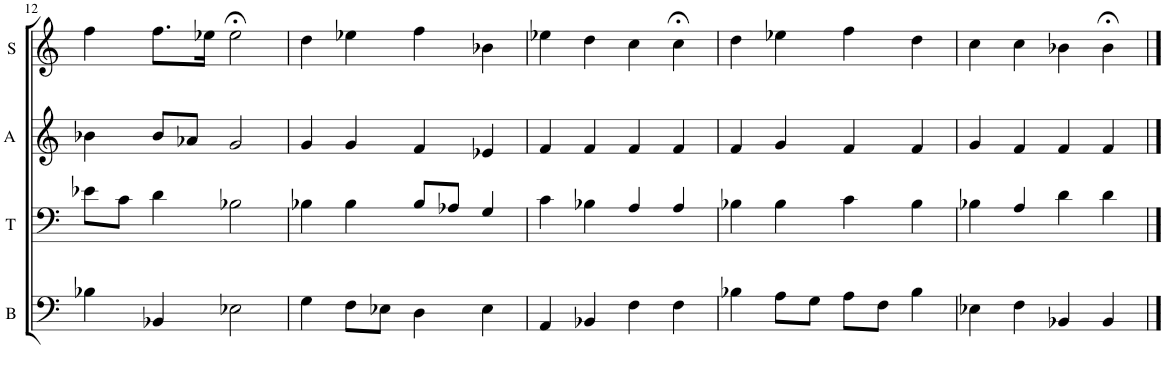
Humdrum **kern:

**kern	**kern	**kern	**kern
*part4	*part3	*part2	*part1
*staff4	*staff3	*staff2	*staff1
*I"B	*I"T	*I"A	*I"S
*I'B	*I'T	*I'A	*I'S
!!LO:PB:g=z
*clefF4	*clefF4	*clefG2	*clefG2
*k[]	*k[]	*k[]	*k[]
*M4/4	*M4/4	*M4/4	*M4/4
=12	=12	=12	=12
4B-X\	8e-X\L	4b-X\	4ff\
.	8c\J	.	.
4BB-X/	4d\	8b-/L	8.ff\L
.	.	8a-X/J	.
.	.	.	16ee-X\Jk
2E-X\	2B-X\	2g/	2ee-;<\
=13	=13	=13	=13
4G\	4B-X\	4g/	4dd\
8F\L	4B-\	4g/	4ee-X\
8E-X\J	.	.	.
4D\	8B-/L	4f/	4ff\
.	8A-X/J	.	.
4E-\	4G/	4e-X/	4b-X\
=14	=14	=14	=14
4AA/	4c\	4f/	4ee-X\
4BB-X/	4B-X\	4f/	4dd\
4F\	4A/	4f/	4cc\
4F\	4A/	4f/	4cc;<\
=15	=15	=15	=15
4B-X\	4B-X\	4f/	4dd\
8A\L	4B-\	4g/	4ee-X\
8G\J	.	.	.
8A\L	4c\	4f/	4ff\
8F\J	.	.	.
4B-\	4B-\	4f/	4dd\
=16	=16	=16	=16
4E-X\	4B-X\	4g/	4cc\
4F\	4A/	4f/	4cc\
4BB-X/	4d\	4f/	4b-X\
4BB-/	4d\	4f/	4b-;<\
==	==	==	==
*-	*-	*-	*-
